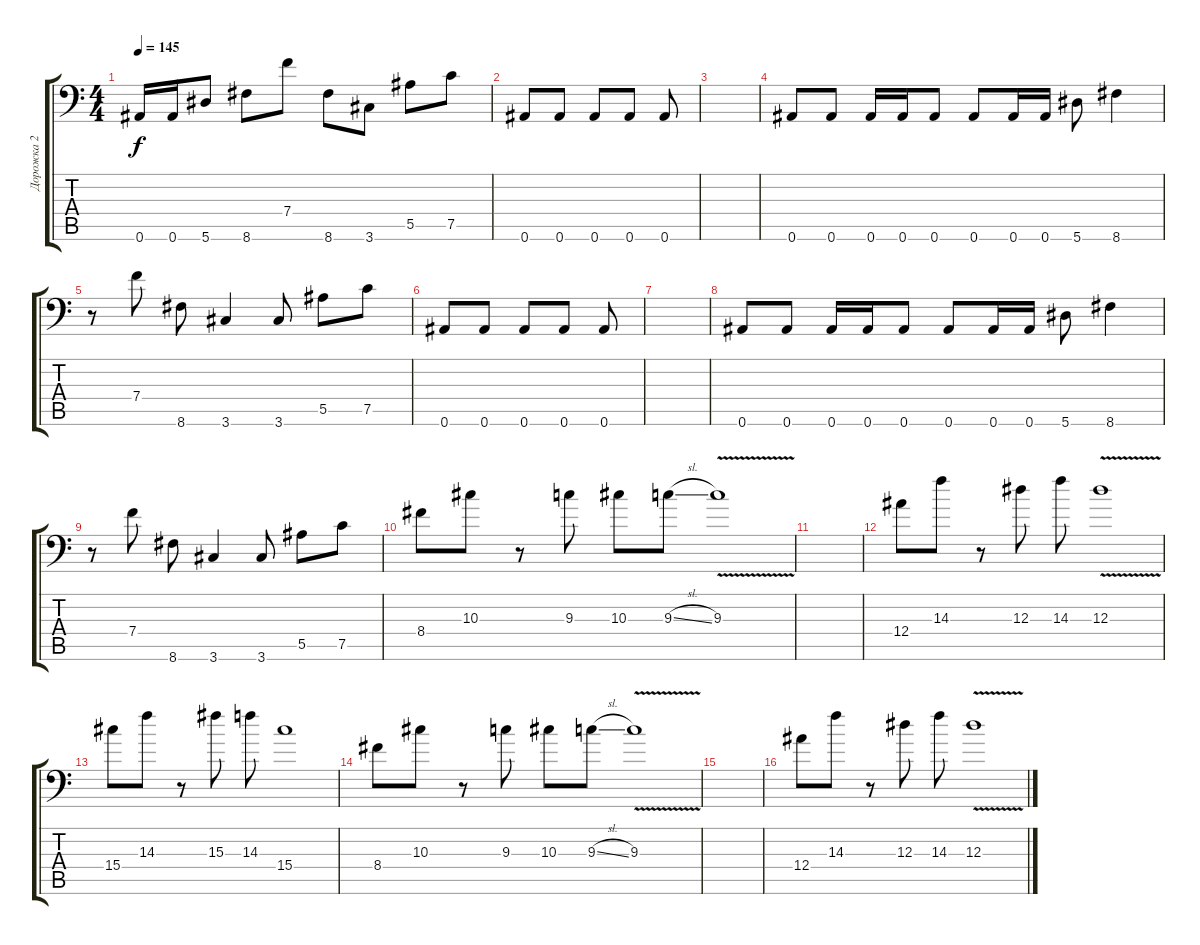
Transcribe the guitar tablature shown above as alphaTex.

\track ("Дорожка 2" "Дорожка 2") {instrument distortionguitar}
\staff {score tabs}
\tuning (C4 G3 Eb3 Bb2 F2 Bb1) {hide}
\ts (4 4)
\tempo 145
\clef f4
\ks c
0.6.16{dy f} 0.6.16 5.6.8 8.6.8 7.4.8 8.6.8 3.6.8 5.5.8 7.5.8 |
0.6.8 0.6.8 0.6.8 0.6.8 0.6.8 |
|
0.6.8 0.6.8 0.6.16 0.6.16 0.6.8 0.6.8 0.6.16 0.6.16 5.6.8 8.6.4 |
r.8 7.4.8 8.6.8 3.6.4 3.6.8 5.5.8 7.5.8 |
0.6.8 0.6.8 0.6.8 0.6.8 0.6.8 |
|
0.6.8 0.6.8 0.6.16 0.6.16 0.6.8 0.6.8 0.6.16 0.6.16 5.6.8 8.6.4 |
r.8 7.4.8 8.6.8 3.6.4 3.6.8 5.5.8 7.5.8 |
8.4.8 10.3.8 r.8 9.3.8 10.3.8 9.3{sl}.8 9.3{v}.1 |
|
12.4.8 14.3.8 r.8 12.3.8 14.3.8 12.3{v}.1 |
15.4.8 14.3.8 r.8 15.3.8 14.3.8 15.4.1 |
8.4.8 10.3.8 r.8 9.3.8 10.3.8 9.3{sl}.8 9.3{v}.1 |
|
12.4.8 14.3.8 r.8 12.3.8 14.3.8 12.3{v}.1
